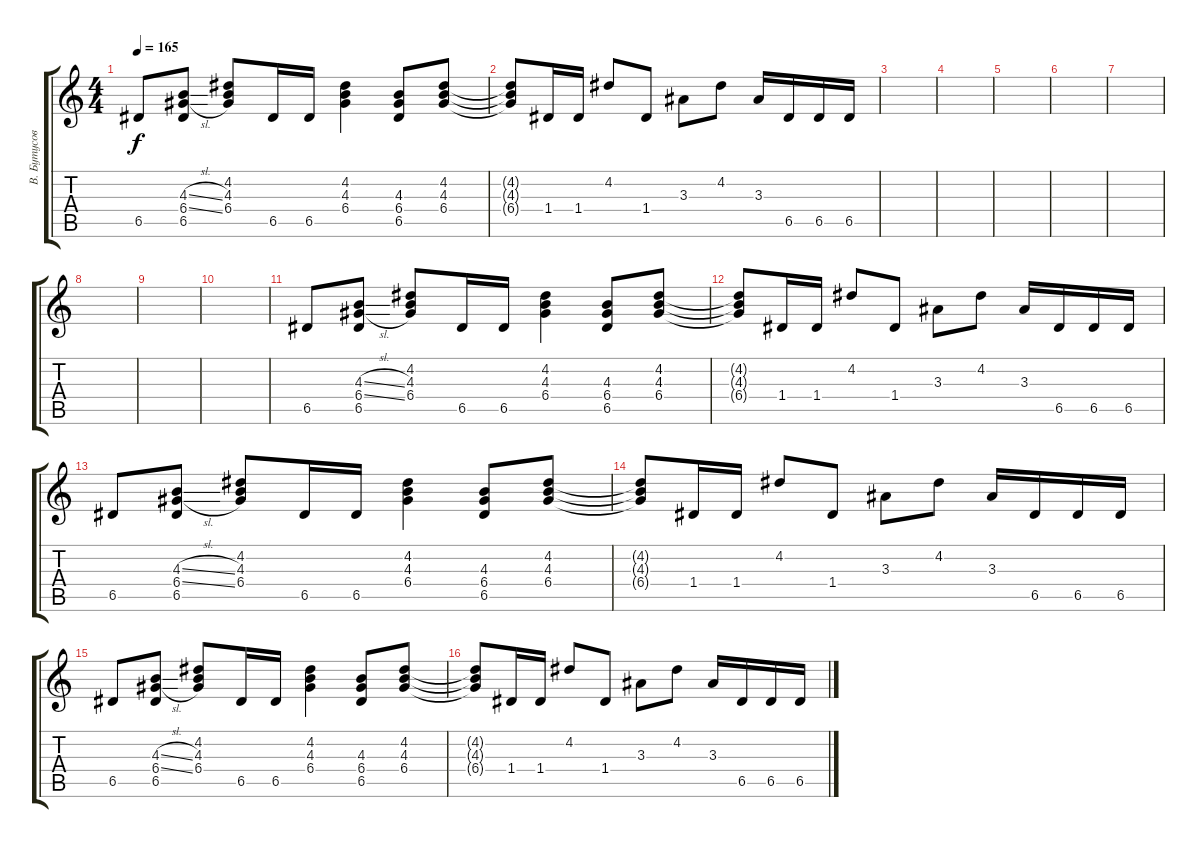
\track ("В. Бутусов" "В. Бутусов") {instrument electricguitarclean}
\staff {score tabs}
\tuning (E4 B3 G3 D3 A2 E2) {hide}
\ts (4 4)
\tempo 165
\clef g2
\ks c
6.5.8{dy f} (4.3{sl} 6.4{sl} 6.5).8 (4.2 4.3 6.4).8 6.5.16 6.5.16 (4.2 4.3 6.4).4 (4.3 6.4 6.5).8 (4.2 4.3 6.4).8 |
(4.2{t} 4.3{t} 6.4{t}).8 1.4.16 1.4.16 4.2.8 1.4.8 3.3.8 4.2.8 3.3.16 6.5.16 6.5.16 6.5.16 |
|
|
|
|
|
|
|
|
6.5.8 (4.3{sl} 6.4{sl} 6.5).8 (4.2 4.3 6.4).8 6.5.16 6.5.16 (4.2 4.3 6.4).4 (4.3 6.4 6.5).8 (4.2 4.3 6.4).8 |
(4.2{t} 4.3{t} 6.4{t}).8 1.4.16 1.4.16 4.2.8 1.4.8 3.3.8 4.2.8 3.3.16 6.5.16 6.5.16 6.5.16 |
6.5.8 (4.3{sl} 6.4{sl} 6.5).8 (4.2 4.3 6.4).8 6.5.16 6.5.16 (4.2 4.3 6.4).4 (4.3 6.4 6.5).8 (4.2 4.3 6.4).8 |
(4.2{t} 4.3{t} 6.4{t}).8 1.4.16 1.4.16 4.2.8 1.4.8 3.3.8 4.2.8 3.3.16 6.5.16 6.5.16 6.5.16 |
6.5.8 (4.3{sl} 6.4{sl} 6.5).8 (4.2 4.3 6.4).8 6.5.16 6.5.16 (4.2 4.3 6.4).4 (4.3 6.4 6.5).8 (4.2 4.3 6.4).8 |
(4.2{t} 4.3{t} 6.4{t}).8 1.4.16 1.4.16 4.2.8 1.4.8 3.3.8 4.2.8 3.3.16 6.5.16 6.5.16 6.5.16
